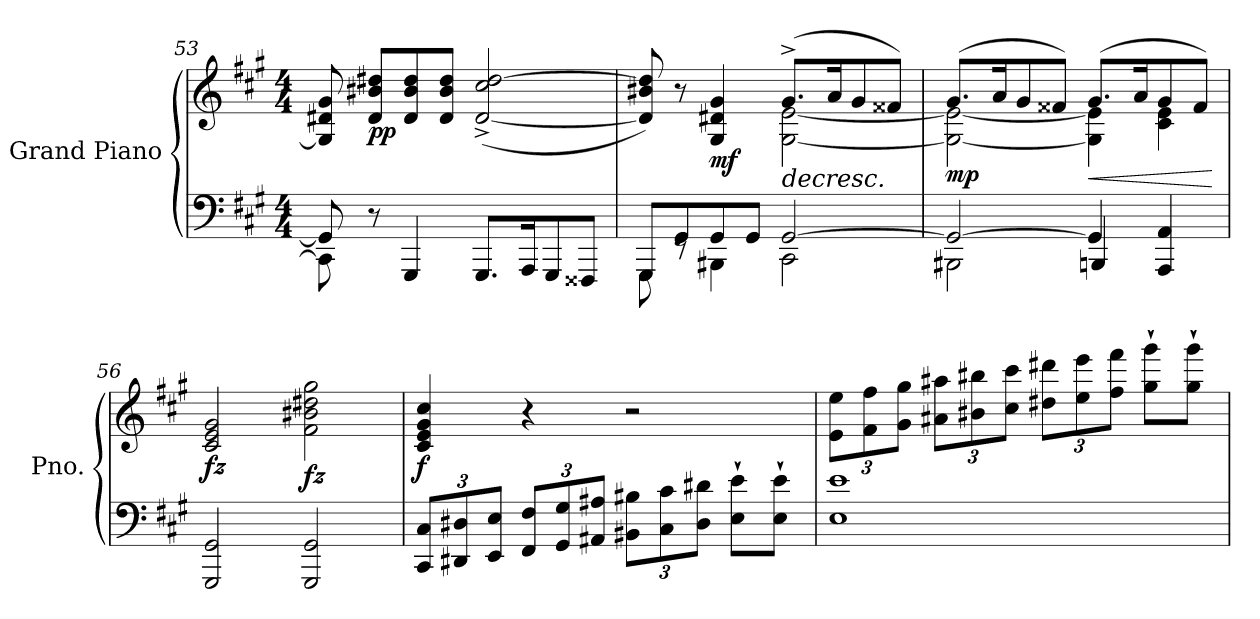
**kern	**kern	**dynam
*part1	*part1	*part1
*staff2	*staff1	*staff1/2
*I"Grand Piano	*	*
*I'Pno.	*	*
*clefF4	*clefG2	*
*k[f#c#g#]	*k[f#c#g#]	*
*M4/4	*M4/4	*
=53	=53	=53
*^	*^	*
8GG#/]	8CC#\]	8ryy	8G#/] 8d#X/ 8g#/	.
!	!	!	!	!LO:DY:b
8r	2..ryy	8d#/ 8b#X/ 8dd#X/L	2..ryy	pp
4GGG#/	.	8d#/ 8b#/ 8dd#/	.	.
.	.	8d#/ 8b#/ 8dd#/J	.	.
8.GGG#/L	.	(<[2d#/^ 2cc#/^ [2dd#/^	.	.
16AAA/K	.	.	.	.
8GGG#/	.	.	.	.
8FFF##X/J	.	.	.	.
=54	=54	=54	=54	=54
8GGG#/L	8GGG#\	8d#/] 8b#X/ 8dd#/])	2ryy	.
8GG#/	8rEE	8r	.	.
!	!	!	!	!LO:DY:b
8GG#/	4BBB#X\	4G#/ 4d#X/ 4g#/	.	mf
8GG#/J	.	.	.	.
!	!	!LO:TX:b:i:t=decresc.	!	!
[2GG#/	2CC#\	(>8.g#^/L	[2G#\ [2e\	.
.	.	16a/K	.	.
.	.	8g#/	.	.
.	.	8f##X/J)	.	.
=55	=55	=55	=55	=55
!	!	!	!	!LO:DY:b
2GG#/_	2BBB#X\	(>8.g#/L	2G#\_ 2e\_	mp
.	.	16a/K	.	.
.	.	8g#/	.	.
.	.	8f##X/J)	.	.
!	!	!	!	!LO:HP:b
4GG#/]	4BBBn/	(>8.g#/L	4G#\] 4e\]	<
.	.	16a/K	.	.
4AAA/ 4AA/	4ryy	8g#/	4c#\ 4e\	.
.	.	8f##/J)	.	.
*v	*v	*	*	*
*	*v	*v	*
.	.	[
=56	=56	=56
!	!	!LO:DY:b
2GGG#/ 2GG#/	2c#/ 2e/ 2g#/	fz
!	!	!LO:DY:b
2GGG#/ 2GG#/	2f#\ 2b#X\ 2dd#X\ 2gg#\	fz
=57	=57	=57
*Xbrackettup	*	*
!	!	!LO:DY:b
12CC#/ 12C#/L	4c#/ 4e/ 4g#/ 4cc#/	f
12DD#X/ 12D#X/	.	.
12EE/ 12E/J	.	.
12FF#/ 12F#/L	4r	.
12GG#/ 12G#/	.	.
12AA#X/ 12A#X/J	.	.
12BB#X\ 12B#X\L	2r	.
12C#\ 12c#\	.	.
12D#\ 12d#X\J	.	.
8E\` 8e\`L	.	.
8E\` 8e\`J	.	.
!!LO:PB:g=z
=58	=58	=58
*	*Xbrackettup	*
1E 1e	12e\ 12ee\L	.
.	12f#\ 12ff#\	.
.	12g#\ 12gg#\J	.
.	12a#X\ 12aa#X\L	.
.	12b#X\ 12bb#X\	.
.	12cc#\ 12ccc#\J	.
.	12dd#X\ 12ddd#X\L	.
.	12ee\ 12eee\	.
.	12ff#\ 12fff#\J	.
.	8gg#\` 8ggg#\`L	.
.	8gg#\` 8ggg#\`J	.
=	=	=
*-	*-	*-
